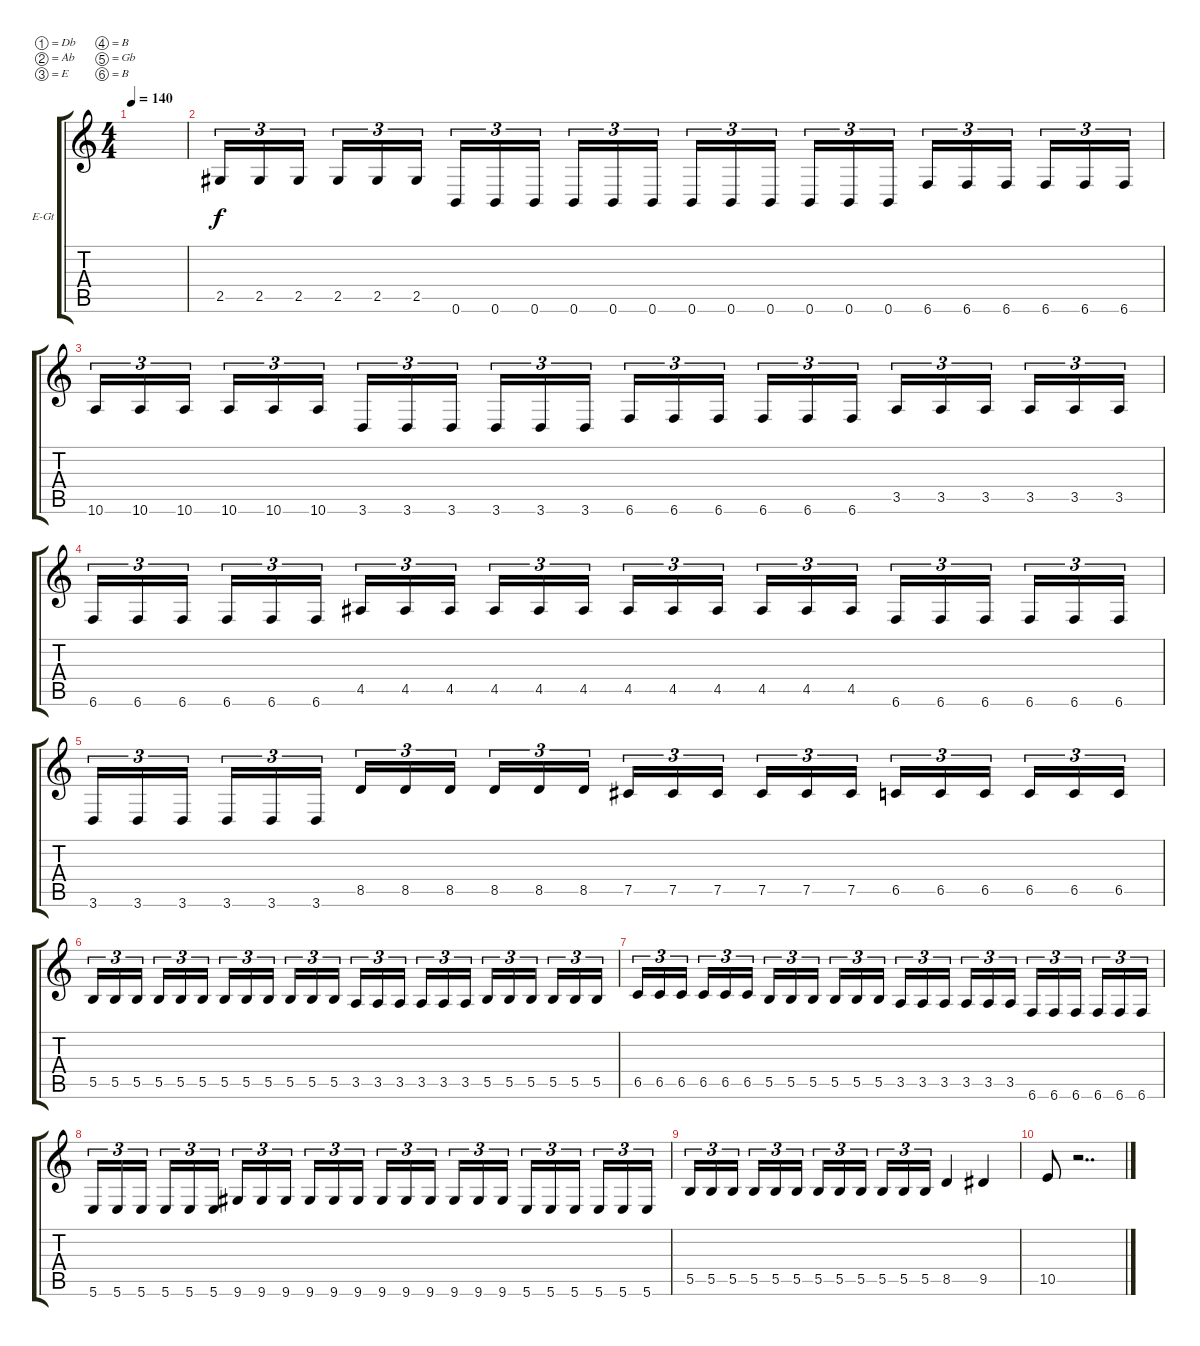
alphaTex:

\defaultSystemsLayout 4
\bracketExtendMode groupsimilarinstruments
\firstSystemTrackNameOrientation horizontal
\otherSystemsTrackNameOrientation horizontal
\track ("Electric Guitar" "E-Gt") {instrument distortionguitar}
\staff {score tabs}
\tuning (Db4 Ab3 E3 B2 Gb2 B1)
\ts (4 4)
\tempo 140
\clef g2
\ks c
|
2.5.16{tu (3 2)} 2.5.16{tu (3 2)} 2.5.16{tu (3 2)} 2.5.16{tu (3 2)} 2.5.16{tu (3 2)} 2.5.16{tu (3 2)} 0.6.16{tu (3 2)} 0.6.16{tu (3 2)} 0.6.16{tu (3 2)} 0.6.16{tu (3 2)} 0.6.16{tu (3 2)} 0.6.16{tu (3 2)} 0.6.16{tu (3 2)} 0.6.16{tu (3 2)} 0.6.16{tu (3 2)} 0.6.16{tu (3 2)} 0.6.16{tu (3 2)} 0.6.16{tu (3 2)} 6.6.16{tu (3 2)} 6.6.16{tu (3 2)} 6.6.16{tu (3 2)} 6.6.16{tu (3 2)} 6.6.16{tu (3 2)} 6.6.16{tu (3 2)} |
10.6.16{tu (3 2)} 10.6.16{tu (3 2)} 10.6.16{tu (3 2)} 10.6.16{tu (3 2)} 10.6.16{tu (3 2)} 10.6.16{tu (3 2)} 3.6.16{tu (3 2)} 3.6.16{tu (3 2)} 3.6.16{tu (3 2)} 3.6.16{tu (3 2)} 3.6.16{tu (3 2)} 3.6.16{tu (3 2)} 6.6.16{tu (3 2)} 6.6.16{tu (3 2)} 6.6.16{tu (3 2)} 6.6.16{tu (3 2)} 6.6.16{tu (3 2)} 6.6.16{tu (3 2)} 3.5.16{tu (3 2)} 3.5.16{tu (3 2)} 3.5.16{tu (3 2)} 3.5.16{tu (3 2)} 3.5.16{tu (3 2)} 3.5.16{tu (3 2)} |
6.6.16{tu (3 2)} 6.6.16{tu (3 2)} 6.6.16{tu (3 2)} 6.6.16{tu (3 2)} 6.6.16{tu (3 2)} 6.6.16{tu (3 2)} 4.5.16{tu (3 2)} 4.5.16{tu (3 2)} 4.5.16{tu (3 2)} 4.5.16{tu (3 2)} 4.5.16{tu (3 2)} 4.5.16{tu (3 2)} 4.5.16{tu (3 2)} 4.5.16{tu (3 2)} 4.5.16{tu (3 2)} 4.5.16{tu (3 2)} 4.5.16{tu (3 2)} 4.5.16{tu (3 2)} 6.6.16{tu (3 2)} 6.6.16{tu (3 2)} 6.6.16{tu (3 2)} 6.6.16{tu (3 2)} 6.6.16{tu (3 2)} 6.6.16{tu (3 2)} |
3.6.16{tu (3 2)} 3.6.16{tu (3 2)} 3.6.16{tu (3 2)} 3.6.16{tu (3 2)} 3.6.16{tu (3 2)} 3.6.16{tu (3 2)} 8.5.16{tu (3 2)} 8.5.16{tu (3 2)} 8.5.16{tu (3 2)} 8.5.16{tu (3 2)} 8.5.16{tu (3 2)} 8.5.16{tu (3 2)} 7.5.16{tu (3 2)} 7.5.16{tu (3 2)} 7.5.16{tu (3 2)} 7.5.16{tu (3 2)} 7.5.16{tu (3 2)} 7.5.16{tu (3 2)} 6.5.16{tu (3 2)} 6.5.16{tu (3 2)} 6.5.16{tu (3 2)} 6.5.16{tu (3 2)} 6.5.16{tu (3 2)} 6.5.16{tu (3 2)} |
5.5.16{tu (3 2)} 5.5.16{tu (3 2)} 5.5.16{tu (3 2)} 5.5.16{tu (3 2)} 5.5.16{tu (3 2)} 5.5.16{tu (3 2)} 5.5.16{tu (3 2)} 5.5.16{tu (3 2)} 5.5.16{tu (3 2)} 5.5.16{tu (3 2)} 5.5.16{tu (3 2)} 5.5.16{tu (3 2)} 3.5.16{tu (3 2)} 3.5.16{tu (3 2)} 3.5.16{tu (3 2)} 3.5.16{tu (3 2)} 3.5.16{tu (3 2)} 3.5.16{tu (3 2)} 5.5.16{tu (3 2)} 5.5.16{tu (3 2)} 5.5.16{tu (3 2)} 5.5.16{tu (3 2)} 5.5.16{tu (3 2)} 5.5.16{tu (3 2)} |
6.5.16{tu (3 2)} 6.5.16{tu (3 2)} 6.5.16{tu (3 2)} 6.5.16{tu (3 2)} 6.5.16{tu (3 2)} 6.5.16{tu (3 2)} 5.5.16{tu (3 2)} 5.5.16{tu (3 2)} 5.5.16{tu (3 2)} 5.5.16{tu (3 2)} 5.5.16{tu (3 2)} 5.5.16{tu (3 2)} 3.5.16{tu (3 2)} 3.5.16{tu (3 2)} 3.5.16{tu (3 2)} 3.5.16{tu (3 2)} 3.5.16{tu (3 2)} 3.5.16{tu (3 2)} 6.6.16{tu (3 2)} 6.6.16{tu (3 2)} 6.6.16{tu (3 2)} 6.6.16{tu (3 2)} 6.6.16{tu (3 2)} 6.6.16{tu (3 2)} |
5.6.16{tu (3 2)} 5.6.16{tu (3 2)} 5.6.16{tu (3 2)} 5.6.16{tu (3 2)} 5.6.16{tu (3 2)} 5.6.16{tu (3 2)} 9.6.16{tu (3 2)} 9.6.16{tu (3 2)} 9.6.16{tu (3 2)} 9.6.16{tu (3 2)} 9.6.16{tu (3 2)} 9.6.16{tu (3 2)} 9.6.16{tu (3 2)} 9.6.16{tu (3 2)} 9.6.16{tu (3 2)} 9.6.16{tu (3 2)} 9.6.16{tu (3 2)} 9.6.16{tu (3 2)} 5.6.16{tu (3 2)} 5.6.16{tu (3 2)} 5.6.16{tu (3 2)} 5.6.16{tu (3 2)} 5.6.16{tu (3 2)} 5.6.16{tu (3 2)} |
5.5.16{tu (3 2)} 5.5.16{tu (3 2)} 5.5.16{tu (3 2)} 5.5.16{tu (3 2)} 5.5.16{tu (3 2)} 5.5.16{tu (3 2)} 5.5.16{tu (3 2)} 5.5.16{tu (3 2)} 5.5.16{tu (3 2)} 5.5.16{tu (3 2)} 5.5.16{tu (3 2)} 5.5.16{tu (3 2)} 8.5.4 9.5.4 |
10.5.8 r.2{dd}
